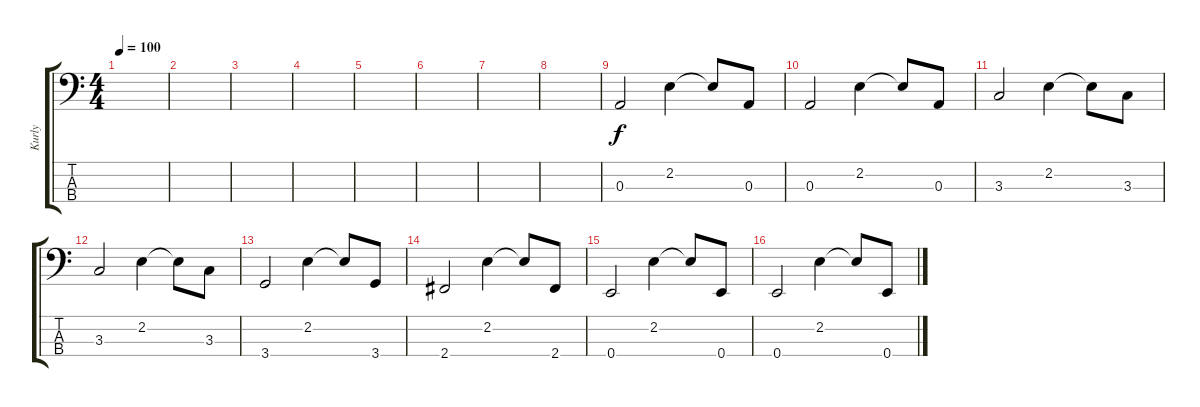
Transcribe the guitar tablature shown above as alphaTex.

\track ("Kurly" "Kurly") {instrument electricbassfinger}
\staff {score tabs}
\tuning (G2 D2 A1 E1) {hide}
\ts (4 4)
\tempo 100
\clef f4
\ks c
|
|
|
|
|
|
|
|
0.3.2 2.2.4 2.2{t}.8 0.3.8 |
0.3.2 2.2.4 2.2{t}.8 0.3.8 |
3.3.2 2.2.4 2.2{t}.8 3.3.8 |
3.3.2 2.2.4 2.2{t}.8 3.3.8 |
3.4.2 2.2.4 2.2{t}.8 3.4.8 |
2.4.2 2.2.4 2.2{t}.8 2.4.8 |
0.4.2 2.2.4 2.2{t}.8 0.4.8 |
0.4.2 2.2.4 2.2{t}.8 0.4.8
